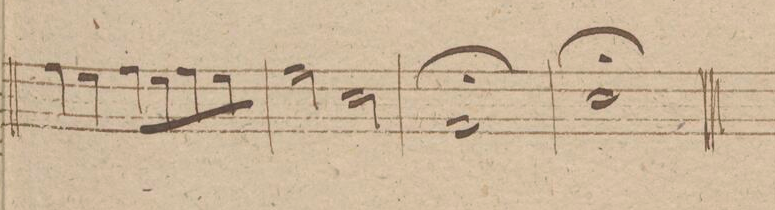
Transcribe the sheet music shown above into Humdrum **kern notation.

**kern	**dynam
*I"Fagotto 2do	*
*clefF4	*
*k[f#c#g#d#]	*
*met(c)	*
*M4/4	*
4A\	.
4G#\	.
8A\L	.
8G#\	.
8A\	.
8G#\J	.
=78	=78
2A\	.
2E\	.
=79	=79
1AA/;	.
=80	=80
1E\;	.
==	==
*-	*-
